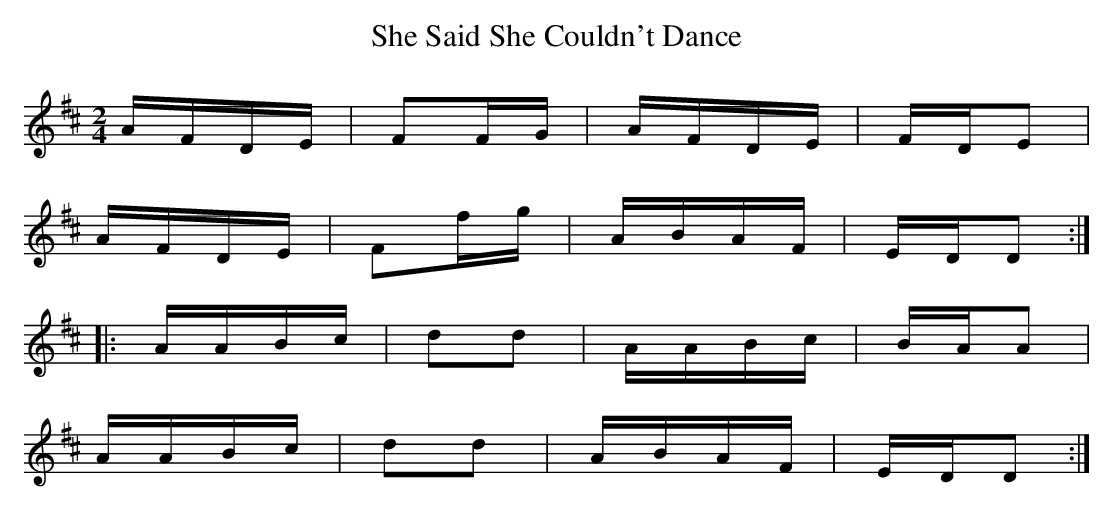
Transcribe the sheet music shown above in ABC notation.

X:1
T:She Said She Couldn't Dance
M:2/4
K:D
AFDE | F2FG | AFDE | FDE2 |
AFDE | F2fg | ABAF | EDD2 :|
|:AABc |d2d2 |AABc | BAA2 |
AABc | d2d2 | ABAF | EDD2 :|
